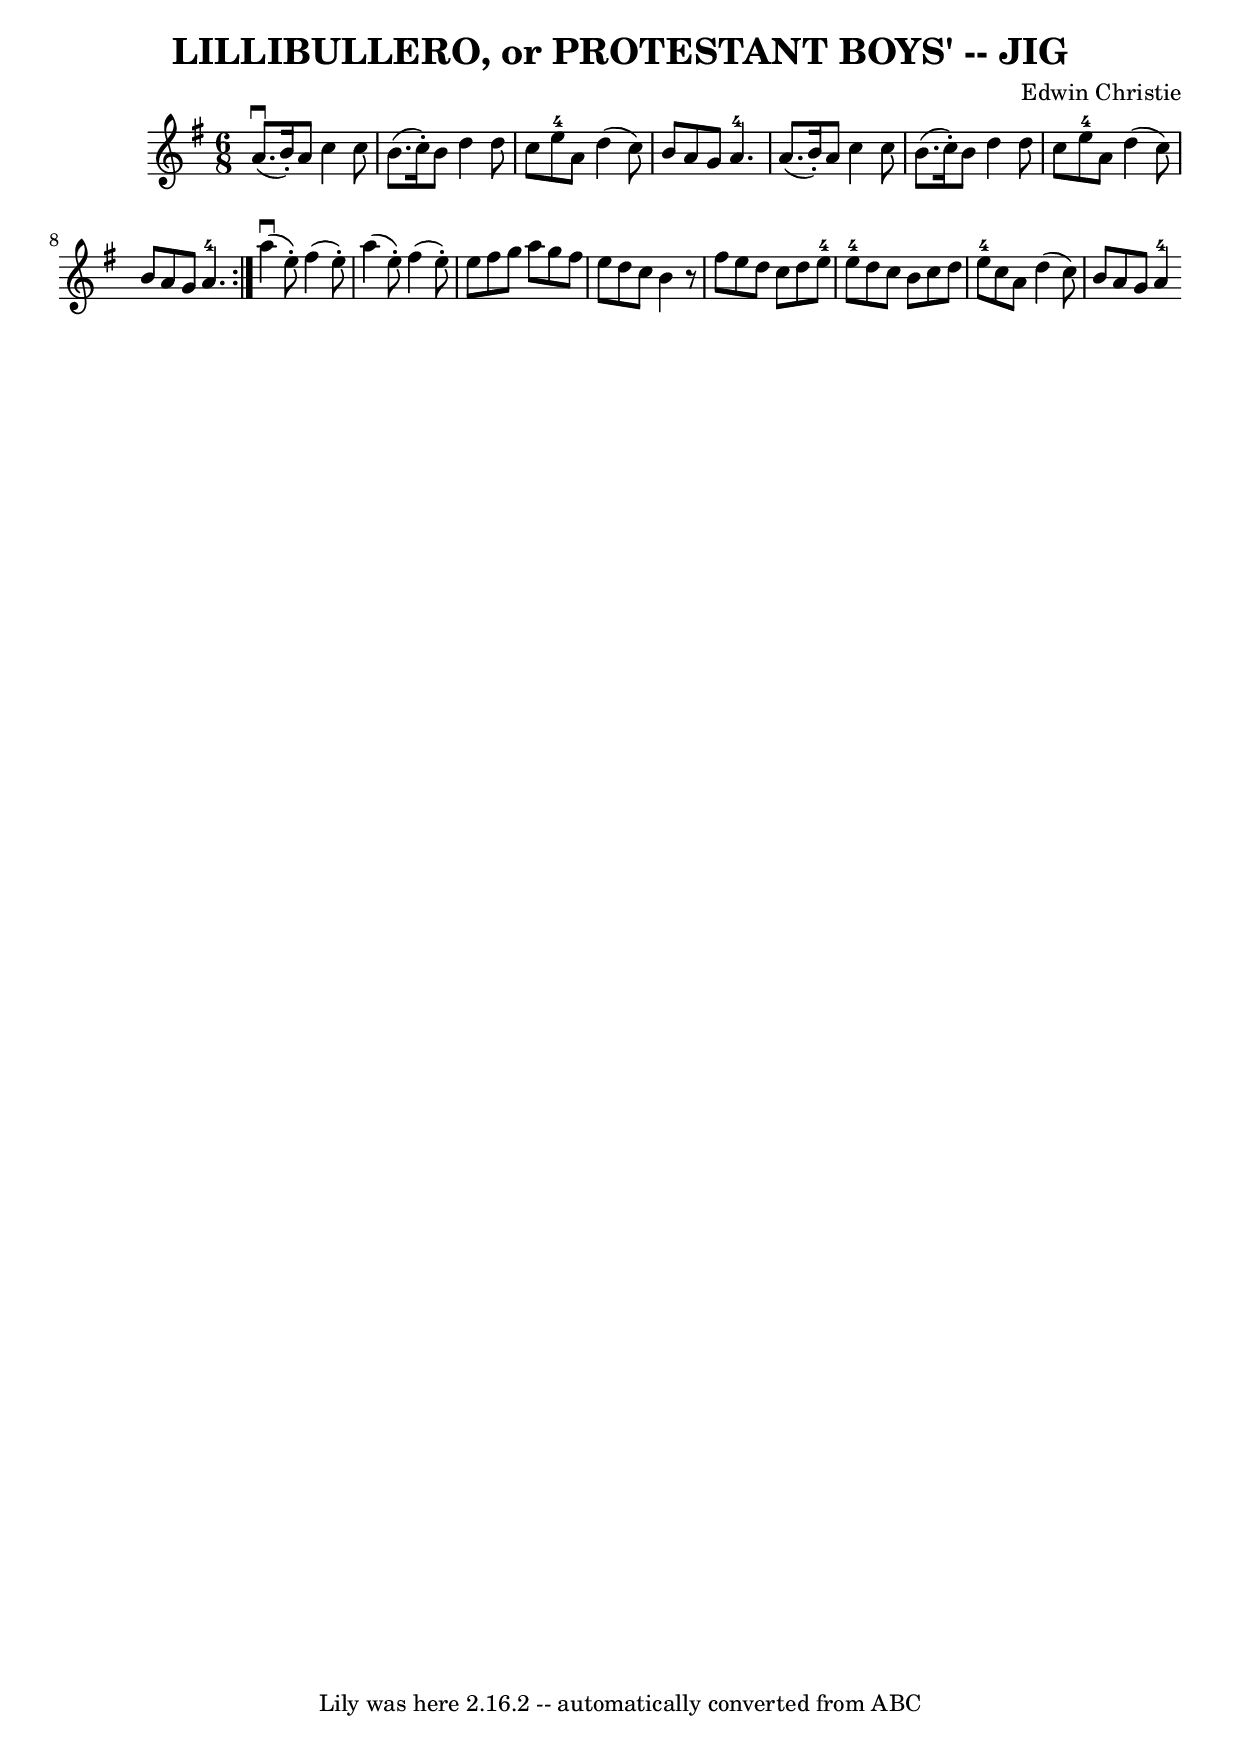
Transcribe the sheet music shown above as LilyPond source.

\version "2.16.2"
\include "Mammoth.ily"
\header {
  %% book = "Ryan's Mammoth Collection of Fiddle Tunes"
 composer = "Edwin Christie"
 crossRefNumber = "1"
 footnotes = ""
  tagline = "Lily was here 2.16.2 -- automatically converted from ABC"
  title = "LILLIBULLERO, or PROTESTANT BOYS' -- JIG"

}
voicedefault =  {



  \repeat volta 2 {

    \time 6/8 
    \key g \major a'8. (^\downbow b'16-.) a'8 c''4 c''8    |
 b'8. (c''16-.) b'8 d''4 d''8    |
 c''8 e''8-4 a'8 d''4 (c''8)    |
 b'8 a'8 g'8 a'4.-4       |
 a'8. (b'16-.) a'8 c''4 c''8    |
 b'8. (c''16-.) b'8 d''4 d''8     |
 c''8 e''8-4 a'8 d''4 (c''8)    |
 b'8 a'8 g'8 a'4.-4   
  } a''4 (^\downbow e''8-.) fis''4 (e''8-.)    |
 a''4 ( e''8-.) fis''4 (e''8-.)    |
 e''8 fis''8 g''8 a''8 g''8 fis''8     |
 e''8 d''8 c''8 b'4    r8       |
 fis''8 e''8 d''8 c''8 d''8 e''8-4    |
 e''8-4 d''8 c''8 b'8 c''8 d''8     |
 e''8-4 c''8 a'8 d''4 (c''8)    |
 b'8 a'8 g'8 a'4-4   

}

\score{
  <<

    \context Staff="default"
    {
      \voicedefault 
      
    }

  >>
  \layout {
    
  }
  \midi {
  }

}
